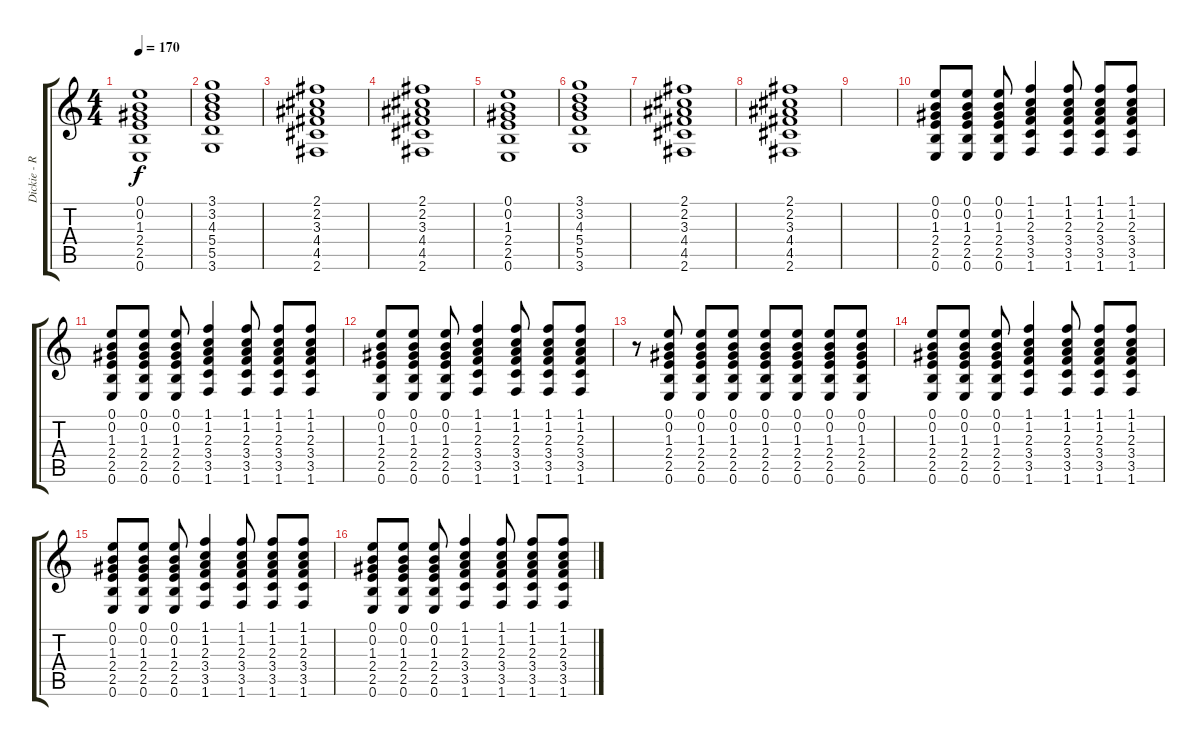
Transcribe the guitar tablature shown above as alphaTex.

\track ("Dickie - Rythm" "Dickie - R") {instrument electricguitarclean}
\staff {score tabs}
\tuning (E4 B3 G3 D3 A2 E2) {hide}
\ts (4 4)
\tempo 170
\clef g2
\ks c
(0.1 0.2 1.3 2.4 2.5 0.6).1{dy f} |
(3.1 3.2 4.3 5.4 5.5 3.6).1 |
(2.1 2.2 3.3 4.4 4.5 2.6).1 |
(2.1 2.2 3.3 4.4 4.5 2.6).1 |
(0.1 0.2 1.3 2.4 2.5 0.6).1 |
(3.1 3.2 4.3 5.4 5.5 3.6).1 |
(2.1 2.2 3.3 4.4 4.5 2.6).1 |
(2.1 2.2 3.3 4.4 4.5 2.6).1 |
|
(0.1 0.2 1.3 2.4 2.5 0.6).8 (0.1 0.2 1.3 2.4 2.5 0.6).8 (0.1 0.2 1.3 2.4 2.5 0.6).8 (1.1 1.2 2.3 3.4 3.5 1.6).4 (1.1 1.2 2.3 3.4 3.5 1.6).8 (1.1 1.2 2.3 3.4 3.5 1.6).8 (1.1 1.2 2.3 3.4 3.5 1.6).8 |
(0.1 0.2 1.3 2.4 2.5 0.6).8 (0.1 0.2 1.3 2.4 2.5 0.6).8 (0.1 0.2 1.3 2.4 2.5 0.6).8 (1.1 1.2 2.3 3.4 3.5 1.6).4 (1.1 1.2 2.3 3.4 3.5 1.6).8 (1.1 1.2 2.3 3.4 3.5 1.6).8 (1.1 1.2 2.3 3.4 3.5 1.6).8 |
(0.1 0.2 1.3 2.4 2.5 0.6).8 (0.1 0.2 1.3 2.4 2.5 0.6).8 (0.1 0.2 1.3 2.4 2.5 0.6).8 (1.1 1.2 2.3 3.4 3.5 1.6).4 (1.1 1.2 2.3 3.4 3.5 1.6).8 (1.1 1.2 2.3 3.4 3.5 1.6).8 (1.1 1.2 2.3 3.4 3.5 1.6).8 |
r.8 (0.1 0.2 1.3 2.4 2.5 0.6).8 (0.1 0.2 1.3 2.4 2.5 0.6).8 (0.1 0.2 1.3 2.4 2.5 0.6).8 (0.1 0.2 1.3 2.4 2.5 0.6).8 (0.1 0.2 1.3 2.4 2.5 0.6).8 (0.1 0.2 1.3 2.4 2.5 0.6).8 (0.1 0.2 1.3 2.4 2.5 0.6).8 |
(0.1 0.2 1.3 2.4 2.5 0.6).8 (0.1 0.2 1.3 2.4 2.5 0.6).8 (0.1 0.2 1.3 2.4 2.5 0.6).8 (1.1 1.2 2.3 3.4 3.5 1.6).4 (1.1 1.2 2.3 3.4 3.5 1.6).8 (1.1 1.2 2.3 3.4 3.5 1.6).8 (1.1 1.2 2.3 3.4 3.5 1.6).8 |
(0.1 0.2 1.3 2.4 2.5 0.6).8 (0.1 0.2 1.3 2.4 2.5 0.6).8 (0.1 0.2 1.3 2.4 2.5 0.6).8 (1.1 1.2 2.3 3.4 3.5 1.6).4 (1.1 1.2 2.3 3.4 3.5 1.6).8 (1.1 1.2 2.3 3.4 3.5 1.6).8 (1.1 1.2 2.3 3.4 3.5 1.6).8 |
(0.1 0.2 1.3 2.4 2.5 0.6).8 (0.1 0.2 1.3 2.4 2.5 0.6).8 (0.1 0.2 1.3 2.4 2.5 0.6).8 (1.1 1.2 2.3 3.4 3.5 1.6).4 (1.1 1.2 2.3 3.4 3.5 1.6).8 (1.1 1.2 2.3 3.4 3.5 1.6).8 (1.1 1.2 2.3 3.4 3.5 1.6).8
